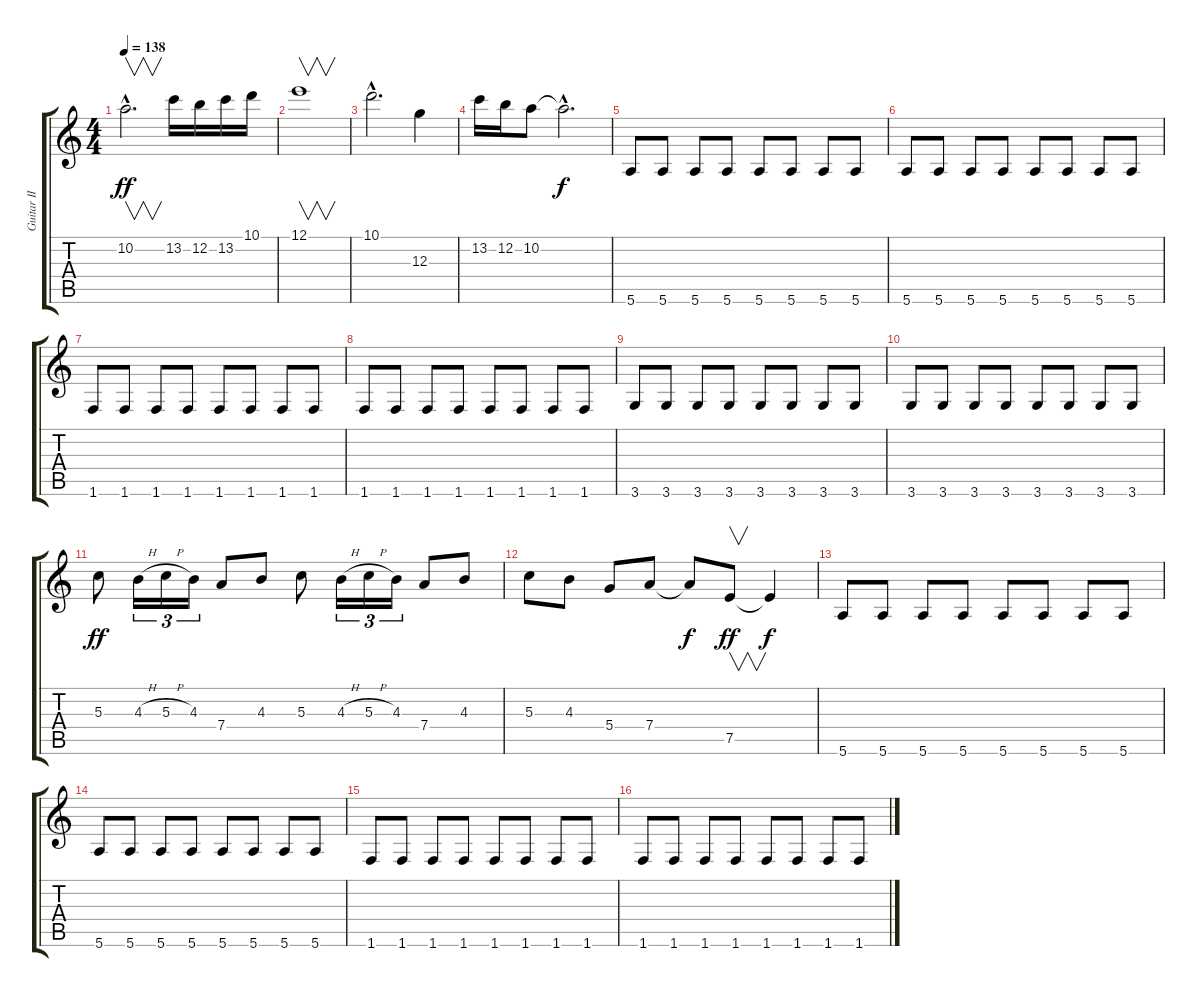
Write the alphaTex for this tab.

\track ("Guitar II" "Guitar II") {instrument overdrivenguitar}
\staff {score tabs}
\tuning (E4 B3 G3 D3 A2 E2) {hide}
\ts (4 4)
\tempo 138
\clef g2
\ks c
10.2{hac}.2{v d dy ff} 13.2.16 12.2.16 13.2.16 10.1.16 |
12.1.1{v} |
10.1{hac}.2{d} 12.3.4 |
13.2.16 12.2.16 10.2.8 10.2{hac t}.2{d dy f} |
5.6.8 5.6.8 5.6.8 5.6.8 5.6.8 5.6.8 5.6.8 5.6.8 |
5.6.8 5.6.8 5.6.8 5.6.8 5.6.8 5.6.8 5.6.8 5.6.8 |
1.6.8 1.6.8 1.6.8 1.6.8 1.6.8 1.6.8 1.6.8 1.6.8 |
1.6.8 1.6.8 1.6.8 1.6.8 1.6.8 1.6.8 1.6.8 1.6.8 |
3.6.8 3.6.8 3.6.8 3.6.8 3.6.8 3.6.8 3.6.8 3.6.8 |
3.6.8 3.6.8 3.6.8 3.6.8 3.6.8 3.6.8 3.6.8 3.6.8 |
5.3.8{dy ff} 4.3{h}.16{tu (3 2)} 5.3{h}.16{tu (3 2)} 4.3.16{tu (3 2)} 7.4.8 4.3.8 5.3.8 4.3{h}.16{tu (3 2)} 5.3{h}.16{tu (3 2)} 4.3.16{tu (3 2)} 7.4.8 4.3.8 |
5.3.8 4.3.8 5.4.8 7.4.8 7.4{t}.8{dy f} 7.5.8{v dy ff} 7.5{t}.4{dy f} |
5.6.8 5.6.8 5.6.8 5.6.8 5.6.8 5.6.8 5.6.8 5.6.8 |
5.6.8 5.6.8 5.6.8 5.6.8 5.6.8 5.6.8 5.6.8 5.6.8 |
1.6.8 1.6.8 1.6.8 1.6.8 1.6.8 1.6.8 1.6.8 1.6.8 |
1.6.8 1.6.8 1.6.8 1.6.8 1.6.8 1.6.8 1.6.8 1.6.8
